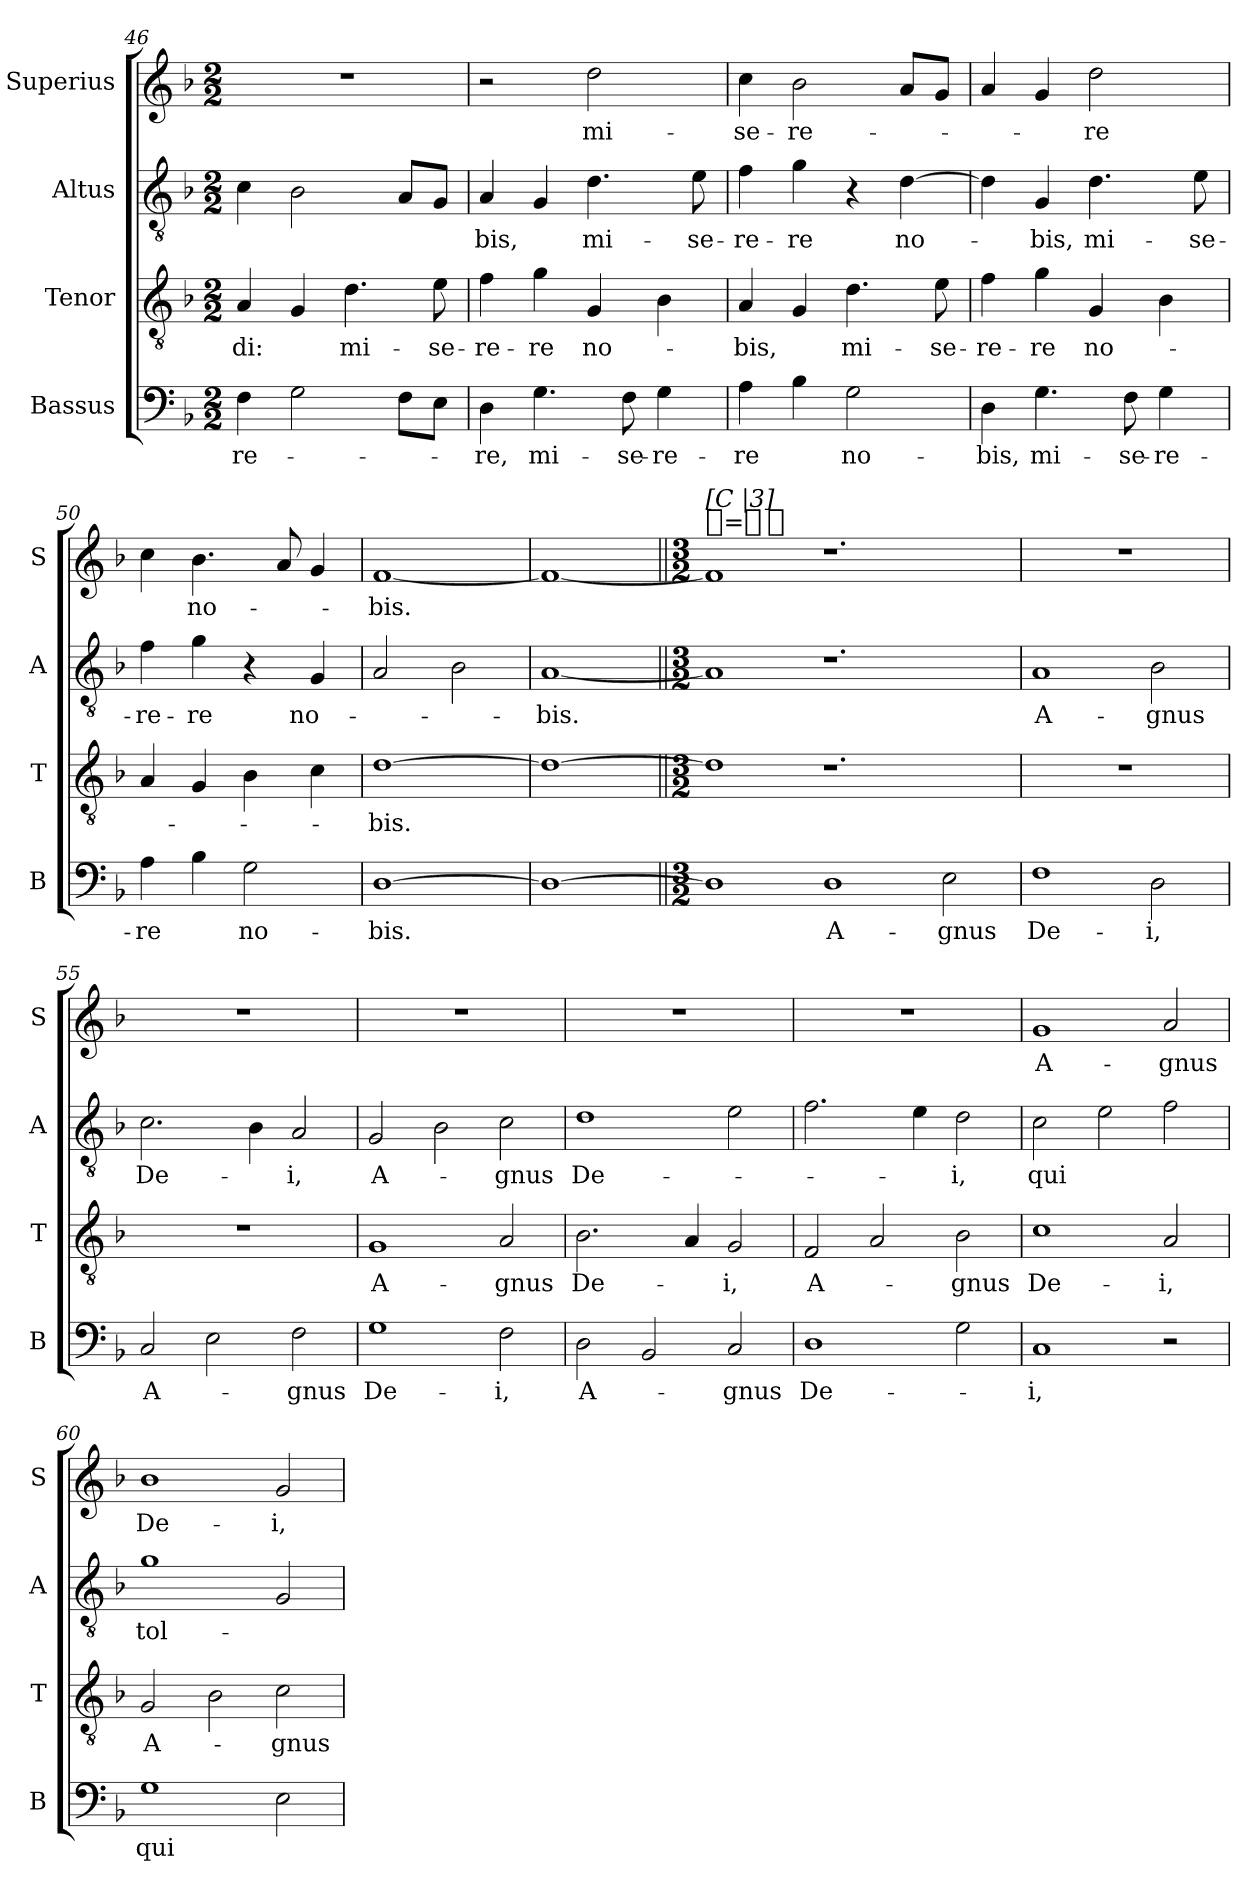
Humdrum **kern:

**kern	**text	**kern	**text	**kern	**text	**kern	**text
*part4	*part4	*part3	*part3	*part2	*part2	*part1	*part1
*staff4	*staff4	*staff3	*staff3	*staff2	*staff2	*staff1	*staff1
*I"Bassus	*	*I"Tenor	*	*I"Altus	*	*I"Superius	*
*I'B	*	*I'T	*	*I'A	*	*I'S	*
*clefF4	*	*clefGv2	*	*clefGv2	*	*clefG2	*
*k[b-]	*	*k[b-]	*	*k[b-]	*	*k[b-]	*
*M2/2	*	*M2/2	*	*M2/2	*	*M2/2	*
=46	=46	=46	=46	=46	=46	=46	=46
!	!LO:LY:i	!	!LO:LY:i	!	!	!	!
4F	-re-	4A	-di:	4c	.	1r	.
2G	.	4G	.	2B-	.	.	.
!	!	!	!LO:LY:i	!	!	!	!
.	.	4.d	mi-	.	.	.	.
8FL	.	.	.	8AL	.	.	.
!	!	!	!LO:LY:i	!	!	!	!
8EJ	.	8e	-se-	8GJ	.	.	.
=47	=47	=47	=47	=47	=47	=47	=47
!	!LO:LY:i	!	!LO:LY:i	!	!LO:LY:i	!	!
4D	-re,	4f	-re-	4A	-bis,	2r	.
!	!	!	!LO:LY:i	!	!	!	!
4.G	mi-	4g	-re	4G	.	.	.
!	!	!	!LO:LY:i	!	!LO:LY:i	!	!
.	.	4G	no-	4.d	mi-	2dd	mi-
8F	-se-	.	.	.	.	.	.
4G	-re-	4B-	.	.	.	.	.
!	!	!	!	!	!LO:LY:i	!	!
.	.	.	.	8e	-se-	.	.
=48	=48	=48	=48	=48	=48	=48	=48
!	!	!	!LO:LY:i	!	!LO:LY:i	!	!
4A	-re	4A	-bis,	4f	-re-	4cc	-se-
!	!	!	!	!	!LO:LY:i	!	!
4B-	.	4G	.	4g	-re	2b-	-re-
!	!LO:LY:i	!	!	!	!	!	!
2G	no-	4.d	mi-	4r	.	.	.
!	!	!	!	!	!LO:LY:i	!	!
.	.	.	.	[4d	no-	8aL	.
.	.	8e	-se-	.	.	8gJ	.
=49	=49	=49	=49	=49	=49	=49	=49
!	!LO:LY:i	!	!	!	!	!	!
4D	-bis,	4f	-re-	4d]	.	4a	.
!	!LO:LY:i	!	!	!	!LO:LY:i	!	!
4.G	mi-	4g	-re	4G	-bis,	4g	.
!	!	!	!	!	!LO:LY:i	!	!
.	.	4G	no-	4.d	mi-	2dd	-re
!	!LO:LY:i	!	!	!	!	!	!
8F	-se-	.	.	.	.	.	.
!	!LO:LY:i	!	!	!	!	!	!
4G	-re-	4B-	.	.	.	.	.
!	!	!	!	!	!LO:LY:i	!	!
.	.	.	.	8e	-se-	.	.
=50	=50	=50	=50	=50	=50	=50	=50
!	!LO:LY:i	!	!	!	!LO:LY:i	!	!
4A	-re	4A	.	4f	-re-	4cc	.
!	!	!	!	!	!LO:LY:i	!	!
4B-	.	4G	.	4g	-re	4.b-	no-
2G	no-	4B-	.	4r	.	.	.
.	.	.	.	.	.	8a	.
.	.	4c	.	4G	no-	4g	.
=51	=51	=51	=51	=51	=51	=51	=51
[1D	-bis.	[1d	-bis.	2A	.	[1f	-bis.
.	.	.	.	2B-	.	.	.
=52	=52	=52	=52	=52	=52	=52	=52
1D_	.	1d_	.	[1A	-bis.	1f_	.
=53||	=53||	=53||	=53||	=53||	=53||	=53||	=53||
*M3/2	*	*M3/2	*	*M3/2	*	*M3/2	*
!	!	!	!	!	!	!LO:TX:a:t=[whole]=[whole-dot]	!
!	!	!	!	!	!	!LO:TX:a:t=[C |3]	!
1D]	.	1d]	.	1A]	.	1f]	.
1D	A-	1.r	.	1.r	.	1.r	.
2E	-gnus	.	.	.	.	.	.
=54	=54	=54	=54	=54	=54	=54	=54
1F	De-	1.r	.	1A	A-	1.r	.
2D	-i,	.	.	2B-	-gnus	.	.
=55	=55	=55	=55	=55	=55	=55	=55
!	!LO:LY:i	!	!	!	!	!	!
2C	A-	1.r	.	2.c	De-	1.r	.
2E	.	.	.	.	.	.	.
.	.	.	.	4B-	.	.	.
!	!LO:LY:i	!	!	!	!	!	!
2F	-gnus	.	.	2A	-i,	.	.
=56	=56	=56	=56	=56	=56	=56	=56
!	!LO:LY:i	!	!	!	!LO:LY:i	!	!
1G	De-	1G	A-	2G	A-	1.r	.
.	.	.	.	2B-	.	.	.
!	!LO:LY:i	!	!	!	!LO:LY:i	!	!
2F	-i,	2A	-gnus	2c	-gnus	.	.
=57	=57	=57	=57	=57	=57	=57	=57
!	!LO:LY:i	!	!	!	!LO:LY:i	!	!
2D	A-	2.B-	De-	1d	De-	1.r	.
2BB-	.	.	.	.	.	.	.
.	.	4A	.	.	.	.	.
!	!LO:LY:i	!	!	!	!	!	!
2C	-gnus	2G	-i,	2e	.	.	.
=58	=58	=58	=58	=58	=58	=58	=58
!	!LO:LY:i	!	!LO:LY:i	!	!	!	!
1D	De-	2F	A-	2.f	.	1.r	.
.	.	2A	.	.	.	.	.
.	.	.	.	4e	.	.	.
!	!	!	!LO:LY:i	!	!LO:LY:i	!	!
2G	.	2B-	-gnus	2d	-i,	.	.
=59	=59	=59	=59	=59	=59	=59	=59
!	!LO:LY:i	!	!LO:LY:i	!	!	!	!
1C	-i,	1c	De-	2c	qui	1g	A-
.	.	.	.	2e	.	.	.
!	!	!	!LO:LY:i	!	!	!	!
2r	.	2A	-i,	2f	.	2a	-gnus
=60	=60	=60	=60	=60	=60	=60	=60
!	!	!	!LO:LY:i	!	!	!	!
1G	qui	2G	A-	1g	tol-	1b-	De-
.	.	2B-	.	.	.	.	.
!	!	!	!LO:LY:i	!	!	!	!
2E	.	2c	-gnus	2G	.	2g	-i,
=	=	=	=	=	=	=	=
*-	*-	*-	*-	*-	*-	*-	*-
